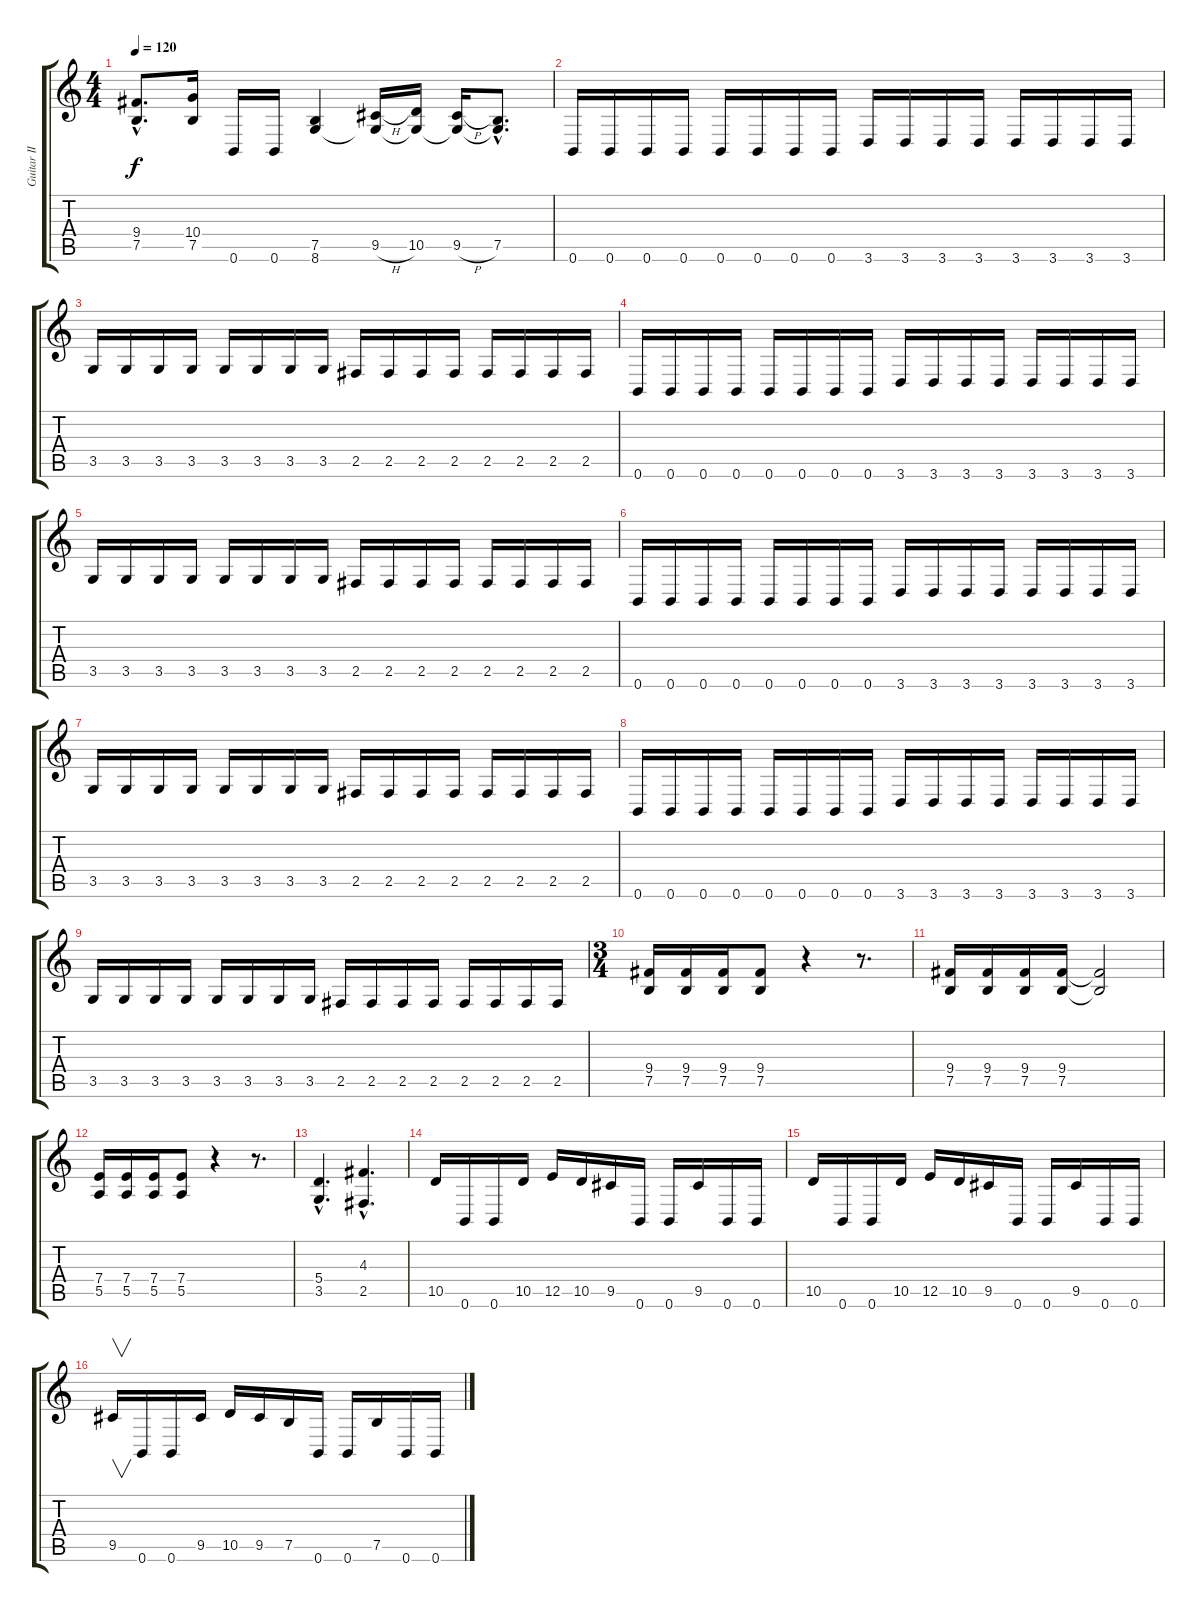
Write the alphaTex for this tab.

\track ("Guitar II" "Guitar II") {instrument overdrivenguitar}
\staff {score tabs}
\tuning (B3 Gb3 D3 A2 E2 B1) {hide}
\ts (4 4)
\tempo 120
\clef g2
\ks c
(9.4{hac} 7.5{hac}).8{d dy f} (10.4 7.5).16 0.6.16 0.6.16 (7.5 8.6).4 (9.5{h} 8.6{t}).16 (10.5 8.6{t}).16 (9.5{h} 8.6{t}).16 (7.5{hac} 8.6{hac t}).8{d} |
0.6.16 0.6.16 0.6.16 0.6.16 0.6.16 0.6.16 0.6.16 0.6.16 3.6.16 3.6.16 3.6.16 3.6.16 3.6.16 3.6.16 3.6.16 3.6.16 |
3.5.16 3.5.16 3.5.16 3.5.16 3.5.16 3.5.16 3.5.16 3.5.16 2.5.16 2.5.16 2.5.16 2.5.16 2.5.16 2.5.16 2.5.16 2.5.16 |
0.6.16 0.6.16 0.6.16 0.6.16 0.6.16 0.6.16 0.6.16 0.6.16 3.6.16 3.6.16 3.6.16 3.6.16 3.6.16 3.6.16 3.6.16 3.6.16 |
3.5.16 3.5.16 3.5.16 3.5.16 3.5.16 3.5.16 3.5.16 3.5.16 2.5.16 2.5.16 2.5.16 2.5.16 2.5.16 2.5.16 2.5.16 2.5.16 |
0.6.16 0.6.16 0.6.16 0.6.16 0.6.16 0.6.16 0.6.16 0.6.16 3.6.16 3.6.16 3.6.16 3.6.16 3.6.16 3.6.16 3.6.16 3.6.16 |
3.5.16 3.5.16 3.5.16 3.5.16 3.5.16 3.5.16 3.5.16 3.5.16 2.5.16 2.5.16 2.5.16 2.5.16 2.5.16 2.5.16 2.5.16 2.5.16 |
0.6.16 0.6.16 0.6.16 0.6.16 0.6.16 0.6.16 0.6.16 0.6.16 3.6.16 3.6.16 3.6.16 3.6.16 3.6.16 3.6.16 3.6.16 3.6.16 |
3.5.16 3.5.16 3.5.16 3.5.16 3.5.16 3.5.16 3.5.16 3.5.16 2.5.16 2.5.16 2.5.16 2.5.16 2.5.16 2.5.16 2.5.16 2.5.16 |
\ts (3 4)
(9.4 7.5).16 (9.4 7.5).16 (9.4 7.5).16 (9.4 7.5).8 r.4 r.8{d} |
(9.4 7.5).16 (9.4 7.5).16 (9.4 7.5).16 (9.4 7.5).16 (9.4{t} 7.5{t}).2 |
(7.4 5.5).16 (7.4 5.5).16 (7.4 5.5).16 (7.4 5.5).8 r.4 r.8{d} |
(5.4{hac} 3.5{hac}).4{d} (4.3{hac} 2.5{hac}).4{d} |
10.5.16 0.6.16 0.6.16 10.5.16 12.5.16 10.5.16 9.5.16 0.6.16 0.6.16 9.5.16 0.6.16 0.6.16 |
10.5.16 0.6.16 0.6.16 10.5.16 12.5.16 10.5.16 9.5.16 0.6.16 0.6.16 9.5.16 0.6.16 0.6.16 |
9.5.16{v} 0.6.16 0.6.16 9.5.16 10.5.16 9.5.16 7.5.16 0.6.16 0.6.16 7.5.16 0.6.16 0.6.16
